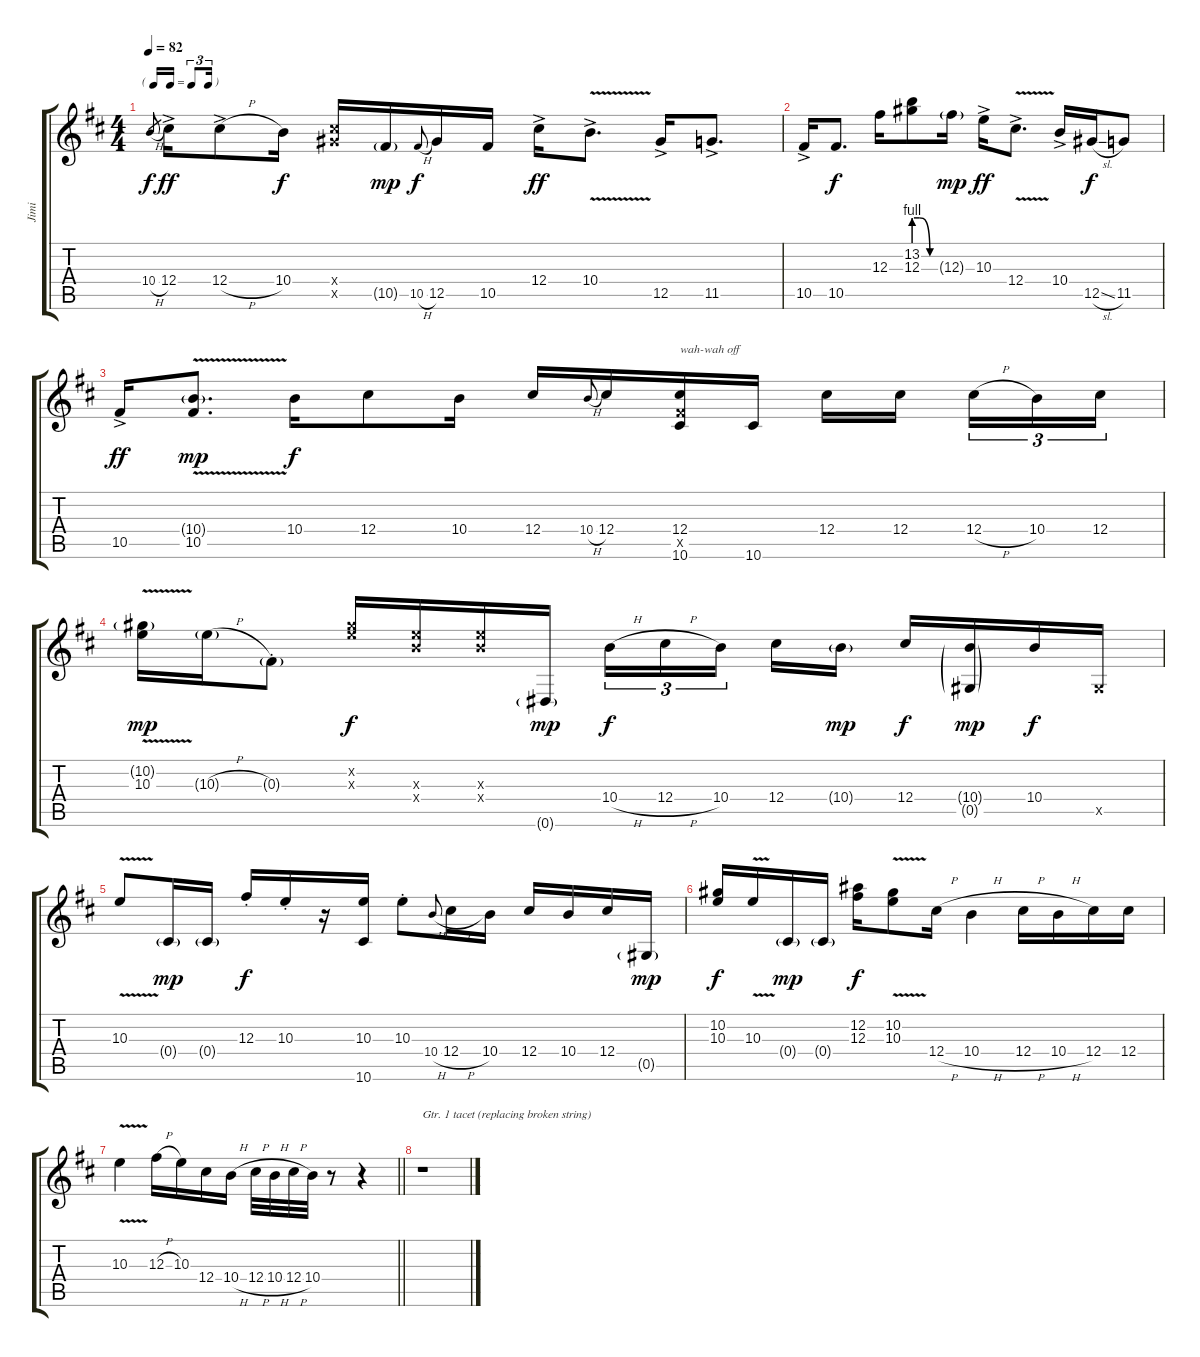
\track ("Jimi" "Jimi") {instrument electricguitarjazz}
\staff {score tabs}
\tuning (Eb4 Bb3 Gb3 Db3 Ab2 Eb2) {hide}
\ts (4 4)
\tf triplet16th
\tempo 82
\clef g2
\ks d
10.4{h}.8{gr dy f} 12.4{ac}.16{dy ff} 12.4{h ac}.8 10.4.16{dy f} (12.4{x} 12.5{x}).16 10.5{g}.16{dy mp} 10.5{h}.8{gr onbeat dy f} 12.5.16 10.5.16 12.4{ac}.16{dy ff} 10.4{v ac}.8{d} 12.5{ac}.16 11.5{ac}.8{d} |
10.5{ac}.16 10.5.8{d dy f} 12.3.16 (13.2 12.3{be (custom 0 4 15 4 45 0 60 0)}).8 12.3{g}.16{dy mp} 10.3{ac}.16{dy ff} 12.4{v ac}.8{d} 10.4{ac}.16 12.5{sl}.16{dy f} 11.5.8 |
10.5{ac}.16{dy ff} (10.4{v g} 10.5{v}).8{d dy mp} 10.4.16{dy f} 12.4.8 10.4.16 12.4.16 10.4{h}.8{gr onbeat} 12.4.16 (12.4 10.5{x} 10.6).16{txt "wah-wah off"} 10.6.16 12.4.16 12.4.16{beam splitsecondary} 12.4{h}.16{tu (3 2)} 10.4.16{tu (3 2)} 12.4.16{tu (3 2)} |
(10.2{g} 10.3{v}).16{dy mp} 10.3{h g}.16 0.3{g st}.8 (10.2{x} 10.3{x}).16{dy f} (10.3{x} 10.4{x}).16 (10.3{x} 10.4{x}).16 0.6{g}.16{dy mp} 10.4{h}.16{tu (3 2) dy f} 12.4{h}.16{tu (3 2)} 10.4.16{tu (3 2) beam splitsecondary} 12.4.16 10.4{g}.16{dy mp} 12.4.16{dy f} (10.4{g} 0.5{g}).16{dy mp} 10.4.16{dy f} 0.5{x}.16 |
10.3{v}.8 0.4{g}.16{dy mp} 0.4{g}.16 12.3{st}.16{dy f} 10.3{st}.16 r.16 (10.3 10.6).16 10.3{st}.8 10.4{h}.8{gr onbeat} 12.4{h}.16 10.4.16 12.4.16 10.4.16 12.4.16 0.5{g}.16{dy mp} |
(10.2 10.3).16{dy f} 10.3{v}.16 0.4{g}.16{dy mp} 0.4{g}.16 (12.2 12.3).16{dy f} (10.2{v} 10.3{v}).8 12.4{h}.16 10.4{h}.4 12.4{h}.16 10.4{h}.16 12.4.16 12.4.16 |
\barLineRight lightlight
10.3{v}.4 12.3{h}.16 10.3.16 12.4.16 10.4{h}.16 12.4{h}.32 10.4{h}.32 12.4{h}.32 10.4.32 r.8 r.4 |
r.1{txt "Gtr. 1 tacet (replacing broken string)"}
